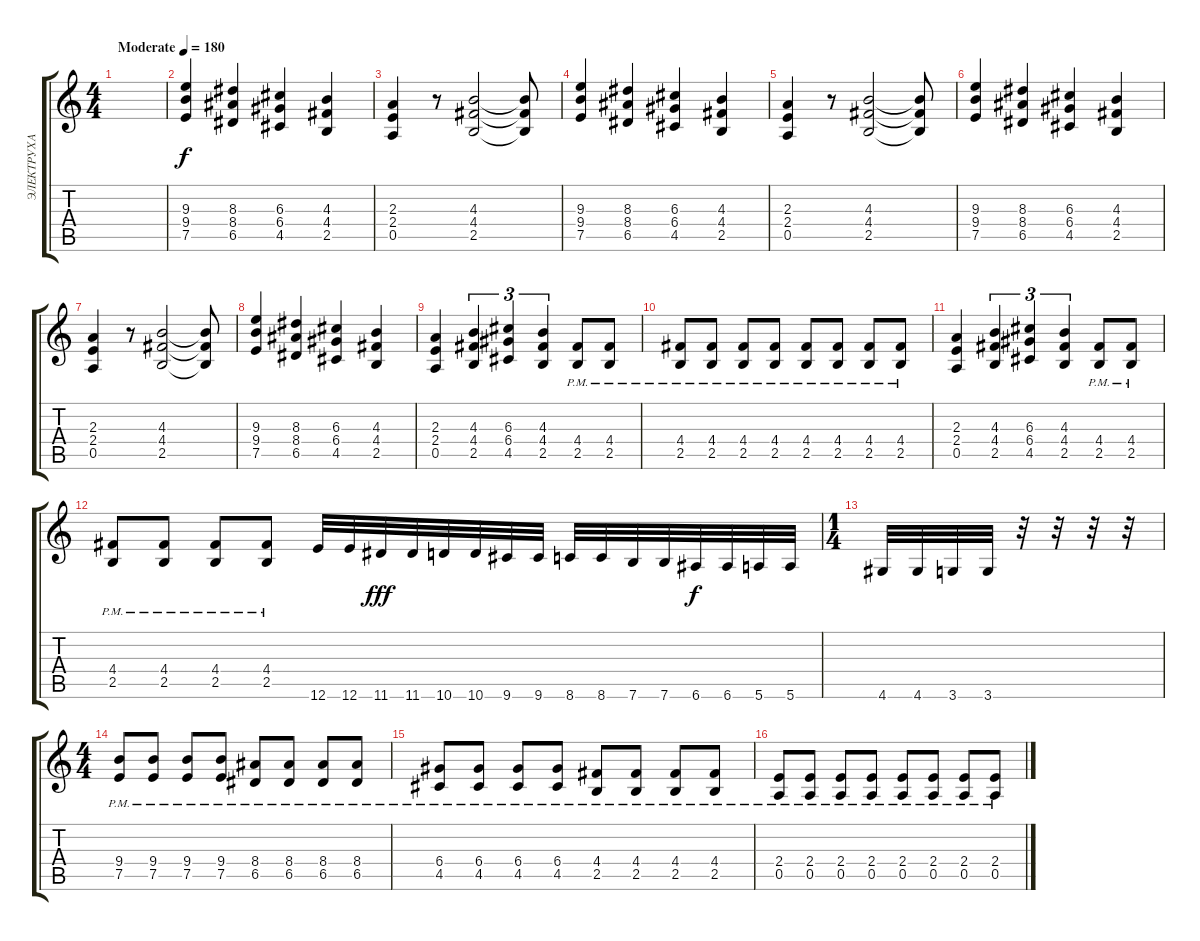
\track ("ЭЛЕКТРУХА" "ЭЛЕКТРУХА") {instrument overdrivenguitar}
\staff {score tabs}
\tuning (E4 B3 G3 D3 A2 E2) {hide}
\ts (4 4)
\tempo (180 "Moderate")
\clef g2
\ks c
|
(9.3 9.4 7.5).4 (8.3 8.4 6.5).4 (6.3 6.4 4.5).4 (4.3 4.4 2.5).4 |
(2.3 2.4 0.5).4 r.8 (4.3 4.4 2.5).2 (4.3{t} 4.4{t} 2.5{t}).8 |
(9.3 9.4 7.5).4 (8.3 8.4 6.5).4 (6.3 6.4 4.5).4 (4.3 4.4 2.5).4 |
(2.3 2.4 0.5).4 r.8 (4.3 4.4 2.5).2 (4.3{t} 4.4{t} 2.5{t}).8 |
(9.3 9.4 7.5).4 (8.3 8.4 6.5).4 (6.3 6.4 4.5).4 (4.3 4.4 2.5).4 |
(2.3 2.4 0.5).4 r.8 (4.3 4.4 2.5).2 (4.3{t} 4.4{t} 2.5{t}).8 |
(9.3 9.4 7.5).4 (8.3 8.4 6.5).4 (6.3 6.4 4.5).4 (4.3 4.4 2.5).4 |
(2.3 2.4 0.5).4 (4.3 4.4 2.5).4{tu (3 2)} (6.3 6.4 4.5).4{tu (3 2)} (4.3 4.4 2.5).4{tu (3 2)} (4.4{pm} 2.5{pm}).8 (4.4{pm} 2.5{pm}).8 |
(4.4{pm} 2.5{pm}).8 (4.4{pm} 2.5{pm}).8 (4.4{pm} 2.5{pm}).8 (4.4{pm} 2.5{pm}).8 (4.4{pm} 2.5{pm}).8 (4.4{pm} 2.5{pm}).8 (4.4{pm} 2.5{pm}).8 (4.4{pm} 2.5{pm}).8 |
(2.3 2.4 0.5).4 (4.3 4.4 2.5).4{tu (3 2)} (6.3 6.4 4.5).4{tu (3 2)} (4.3 4.4 2.5).4{tu (3 2)} (4.4{pm} 2.5{pm}).8 (4.4{pm} 2.5{pm}).8 |
(4.4{pm} 2.5{pm}).8 (4.4{pm} 2.5{pm}).8 (4.4{pm} 2.5{pm}).8 (4.4{pm} 2.5{pm}).8 12.6.32 12.6.32 11.6.32{dy fff} 11.6.32 10.6.32 10.6.32 9.6.32 9.6.32 8.6.32 8.6.32 7.6.32 7.6.32 6.6.32{dy f} 6.6.32 5.6.32 5.6.32 |
\ts (1 4)
4.6.32 4.6.32 3.6.32 3.6.32 r.32 r.32 r.32 r.32 |
\ts (4 4)
(9.4{pm} 7.5{pm}).8 (9.4{pm} 7.5{pm}).8 (9.4{pm} 7.5{pm}).8 (9.4{pm} 7.5{pm}).8 (8.4{pm} 6.5{pm}).8 (8.4{pm} 6.5{pm}).8 (8.4{pm} 6.5{pm}).8 (8.4{pm} 6.5{pm}).8 |
(6.4{pm} 4.5{pm}).8 (6.4{pm} 4.5{pm}).8 (6.4{pm} 4.5{pm}).8 (6.4{pm} 4.5{pm}).8 (4.4{pm} 2.5{pm}).8 (4.4{pm} 2.5{pm}).8 (4.4{pm} 2.5{pm}).8 (4.4{pm} 2.5{pm}).8 |
(2.4{pm} 0.5{pm}).8 (2.4{pm} 0.5{pm}).8 (2.4{pm} 0.5{pm}).8 (2.4{pm} 0.5{pm}).8 (2.4{pm} 0.5{pm}).8 (2.4{pm} 0.5{pm}).8 (2.4{pm} 0.5{pm}).8 (2.4{pm} 0.5{pm}).8
